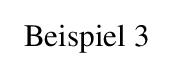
X:1
T: Beispiel 3
M: 4/4
L: 1/4
Q: 1/4=220
K: Dbmaj, clef=bass
\"_2\"E,\"_4\"E__ED|C\"_4\"_CB,__B,|A,\"_4\"__A,G,F,|_F,\"_2\"E,\"_1\"__E,\"_4\"F,|
